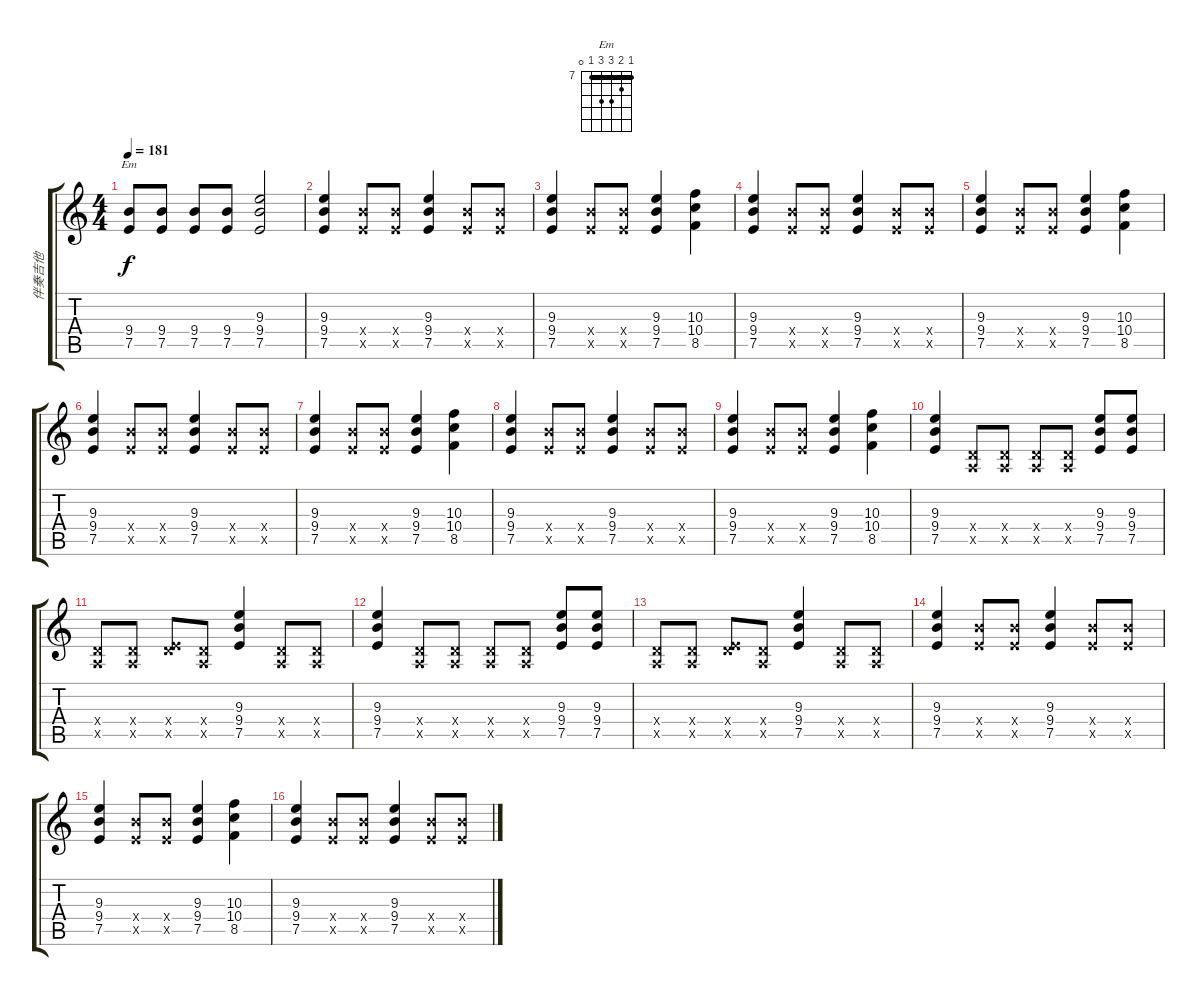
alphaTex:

\track ("伴奏吉他" "伴奏吉他") {instrument overdrivenguitar}
\staff {score tabs}
\tuning (E4 B3 G3 D3 A2 E2) {hide}
\chord ("Em" 7 8 9 9 7 0) {firstfret 7 barre 7}
\ts (4 4)
\tempo 181
\clef g2
\ks c
(9.4 7.5).8{ch "Em" dy f} (9.4 7.5).8 (9.4 7.5).8 (9.4 7.5).8 (9.3 9.4 7.5).2 |
(9.3 9.4 7.5).4 (9.4{x} 7.5{x}).8 (9.4{x} 7.5{x}).8 (9.3 9.4 7.5).4 (9.4{x} 7.5{x}).8 (9.4{x} 7.5{x}).8 |
(9.3 9.4 7.5).4 (9.4{x} 7.5{x}).8 (9.4{x} 7.5{x}).8 (9.3 9.4 7.5).4 (10.3 10.4 8.5).4 |
(9.3 9.4 7.5).4 (9.4{x} 7.5{x}).8 (9.4{x} 7.5{x}).8 (9.3 9.4 7.5).4 (9.4{x} 7.5{x}).8 (9.4{x} 7.5{x}).8 |
(9.3 9.4 7.5).4 (9.4{x} 7.5{x}).8 (9.4{x} 7.5{x}).8 (9.3 9.4 7.5).4 (10.3 10.4 8.5).4 |
(9.3 9.4 7.5).4 (9.4{x} 7.5{x}).8 (9.4{x} 7.5{x}).8 (9.3 9.4 7.5).4 (9.4{x} 7.5{x}).8 (9.4{x} 7.5{x}).8 |
(9.3 9.4 7.5).4 (9.4{x} 7.5{x}).8 (9.4{x} 7.5{x}).8 (9.3 9.4 7.5).4 (10.3 10.4 8.5).4 |
(9.3 9.4 7.5).4 (9.4{x} 7.5{x}).8 (9.4{x} 7.5{x}).8 (9.3 9.4 7.5).4 (9.4{x} 7.5{x}).8 (9.4{x} 7.5{x}).8 |
(9.3 9.4 7.5).4 (9.4{x} 7.5{x}).8 (9.4{x} 7.5{x}).8 (9.3 9.4 7.5).4 (10.3 10.4 8.5).4 |
(9.3 9.4 7.5).4 (0.4{x} 0.5{x}).8 (0.4{x} 0.5{x}).8 (0.4{x} 0.5{x}).8 (0.4{x} 0.5{x}).8 (9.3 9.4 7.5).8 (9.3 9.4 7.5).8 |
(0.4{x} 0.5{x}).8 (0.4{x} 0.5{x}).8 (0.4{x} 7.5{x}).8 (0.4{x} 0.5{x}).8 (9.3 9.4 7.5).4 (0.4{x} 0.5{x}).8 (0.4{x} 0.5{x}).8 |
(9.3 9.4 7.5).4 (0.4{x} 0.5{x}).8 (0.4{x} 0.5{x}).8 (0.4{x} 0.5{x}).8 (0.4{x} 0.5{x}).8 (9.3 9.4 7.5).8 (9.3 9.4 7.5).8 |
(0.4{x} 0.5{x}).8 (0.4{x} 0.5{x}).8 (0.4{x} 7.5{x}).8 (0.4{x} 0.5{x}).8 (9.3 9.4 7.5).4 (0.4{x} 0.5{x}).8 (0.4{x} 0.5{x}).8 |
(9.3 9.4 7.5).4 (9.4{x} 7.5{x}).8 (9.4{x} 7.5{x}).8 (9.3 9.4 7.5).4 (9.4{x} 7.5{x}).8 (9.4{x} 7.5{x}).8 |
(9.3 9.4 7.5).4 (9.4{x} 7.5{x}).8 (9.4{x} 7.5{x}).8 (9.3 9.4 7.5).4 (10.3 10.4 8.5).4 |
(9.3 9.4 7.5).4 (9.4{x} 7.5{x}).8 (9.4{x} 7.5{x}).8 (9.3 9.4 7.5).4 (9.4{x} 7.5{x}).8 (9.4{x} 7.5{x}).8
